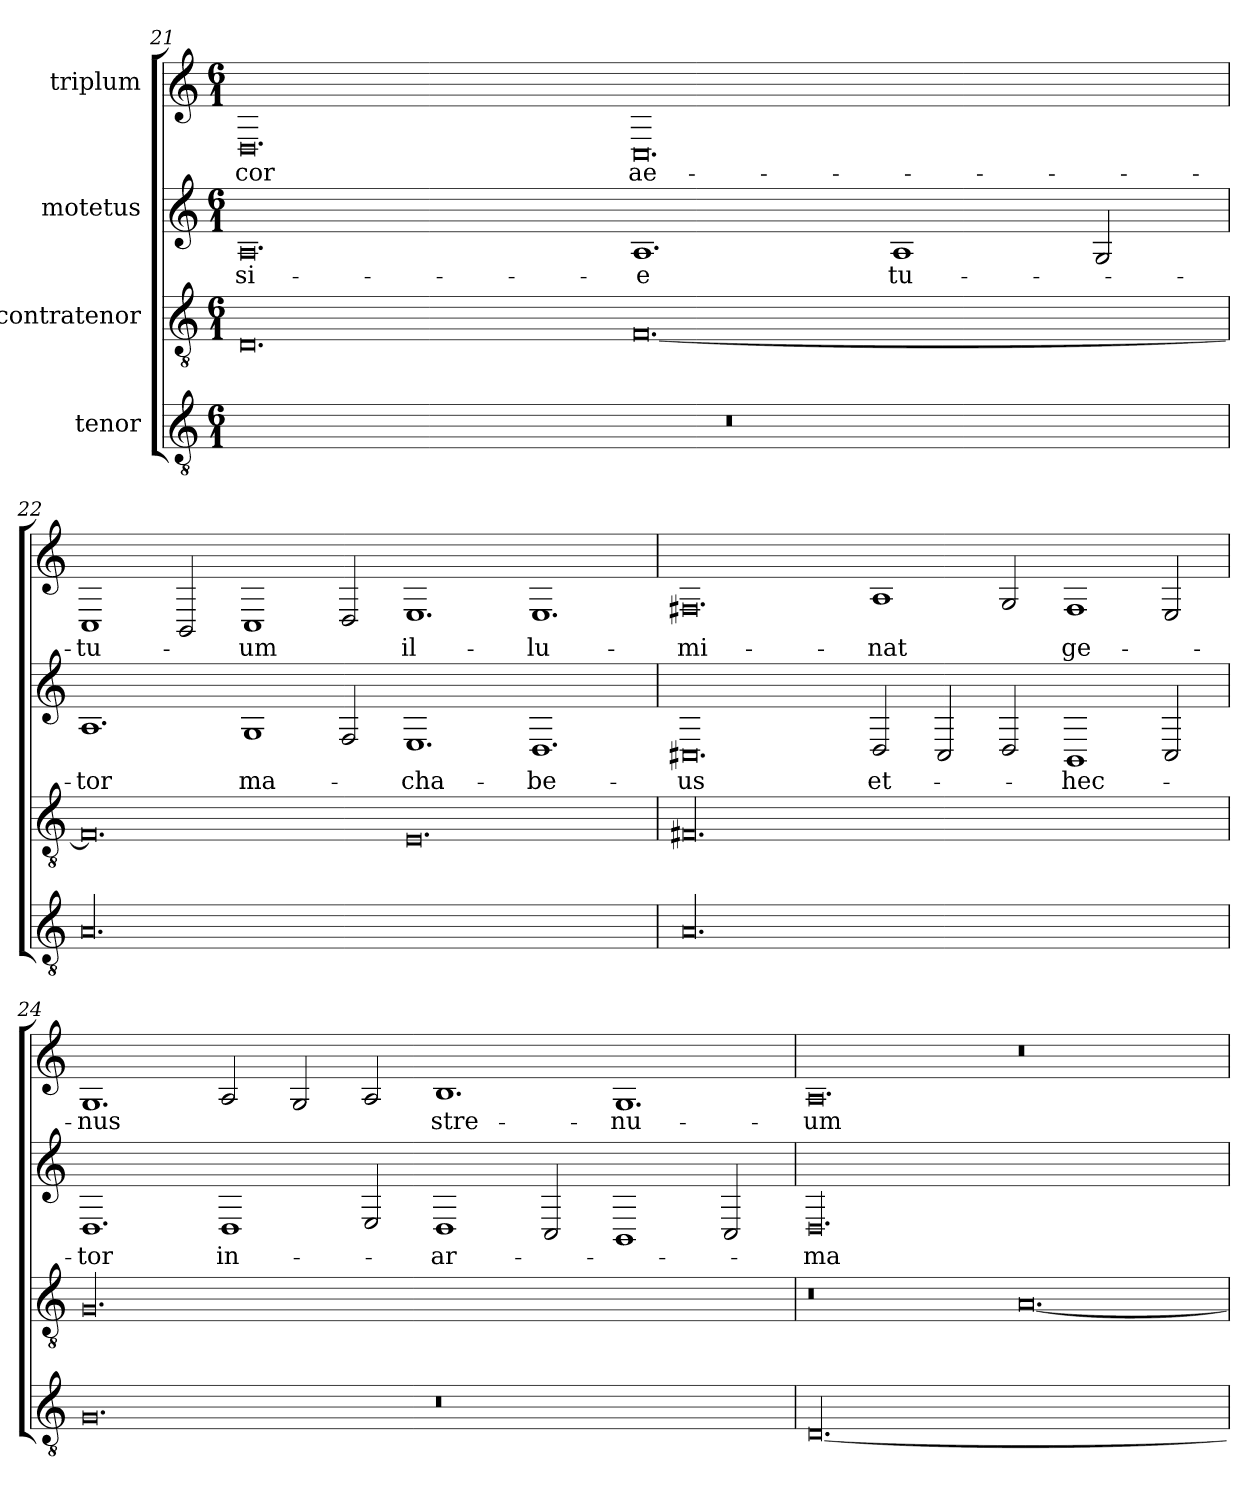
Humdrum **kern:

**kern	**kern	**kern	**text	**kern	**text
*part4	*part3	*part2	*part2	*part1	*part1
*staff4	*staff3	*staff2	*staff2	*staff1	*staff1
*I"tenor	*I"contratenor	*I"motetus	*	*I"triplum	*
*clefGv2	*clefGv2	*clefG2	*	*clefG2	*
*k[]	*k[]	*k[]	*	*k[]	*
*C:	*C:	*C:	*	*C:	*
*M6/1	*M6/1	*M6/1	*	*M6/1	*
=21	=21	=21	=21	=21	=21
00.r	0.D/	0.A/	-si-	0.D/	-cor
.	[0.F/	1.A/	-e	0.C/	ae-
.	.	1A/	tu-	.	.
.	.	2G/	.	.	.
=22	=22	=22	=22	=22	=22
00.A/	0.F/]	1.A/	-tor	1C/	-tu-
.	.	.	.	2BB/	.
.	.	1G/	ma-	1C/	-um
.	.	2F/	.	2D/	.
.	0.E/	1.E/	-cha-	1.E/	il-
.	.	1.D/	-be-	1.E/	-lu-
=23	=23	=23	=23	=23	=23
00.A/	00.F#X/	0.C#X/	-us	0.F#X/	-mi-
.	.	2D/	et-	1A/	-nat
.	.	2C#/	.	.	.
.	.	2D/	.	2G/	.
.	.	1BB/	hec-	1F#/	ge-
.	.	2C#/	.	2E/	.
=24	=24	=24	=24	=24	=24
0.G/	00.G/	1.D/	-tor	1.G/	-nus
.	.	1D/	in-	2A/	.
.	.	.	.	2G/	.
.	.	2E/	.	2A/	.
0.r	.	1D/	ar-	1.B\	stre-
.	.	2C/	.	.	.
.	.	1BB/	.	1.G/	-nu-
.	.	2C/	.	.	.
=25	=25	=25	=25	=25	=25
[00.D/	0.r	00.D/	-ma	0.A/	-um
.	[0.A/	.	.	0.r	.
=	=	=	=	=	=
*-	*-	*-	*-	*-	*-
